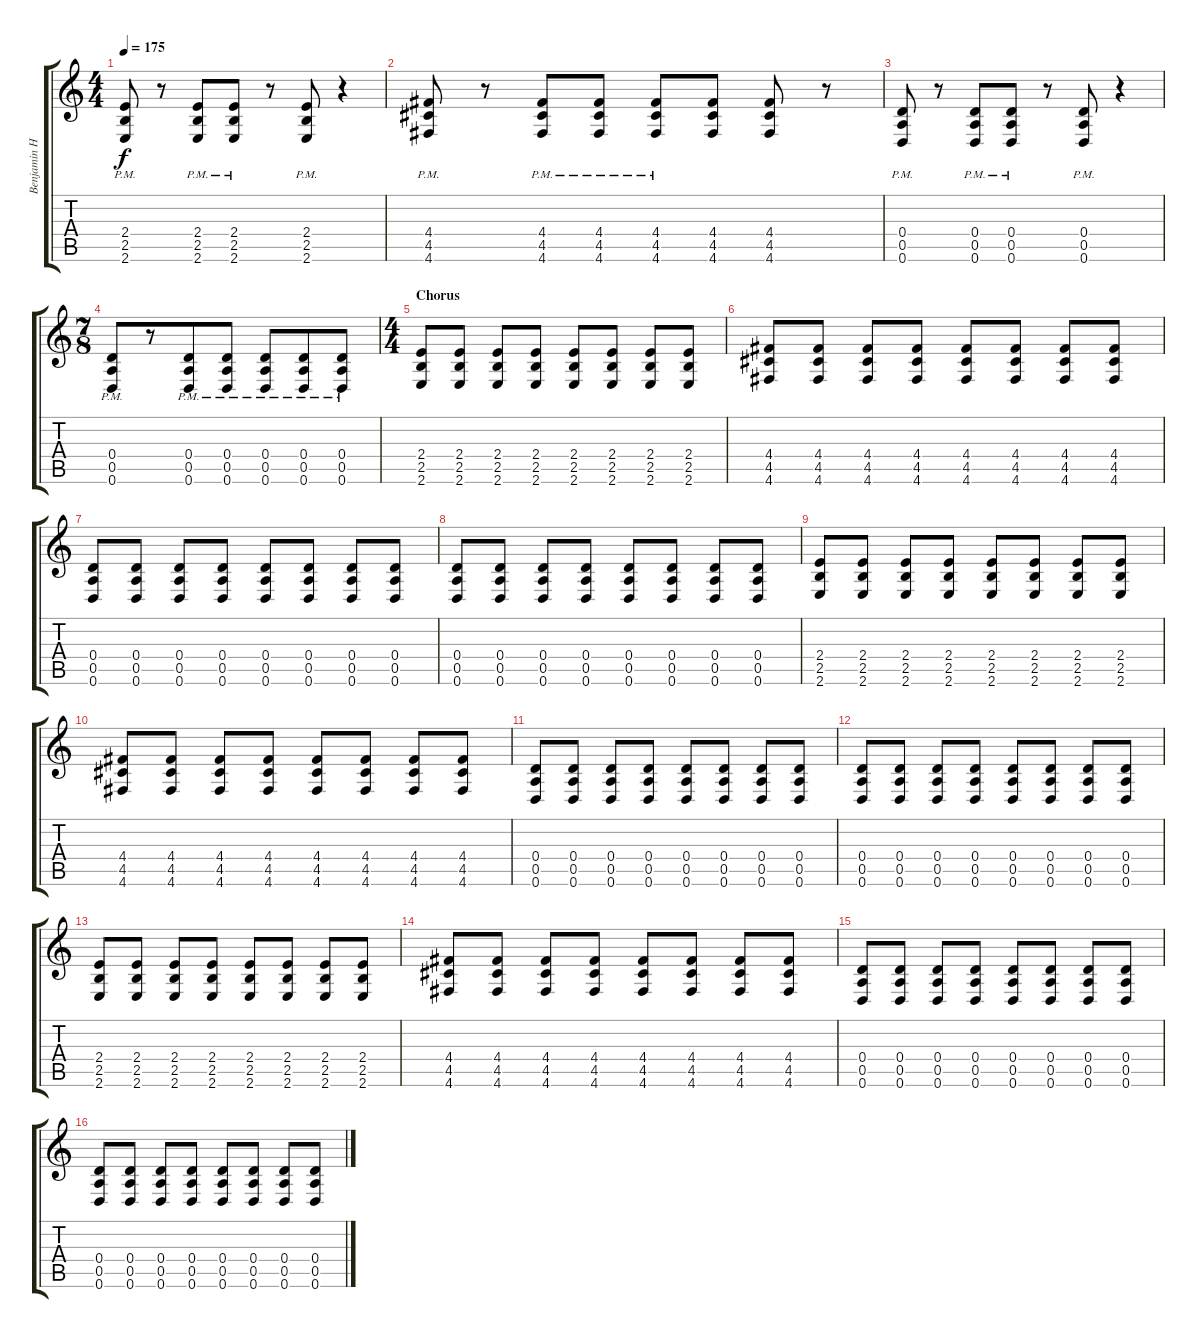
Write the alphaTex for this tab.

\track ("Benjamin Harper Guitar 2" "Benjamin H") {instrument distortionguitar}
\staff {score tabs}
\tuning (E4 B3 G3 D3 A2 D2) {hide}
\ts (4 4)
\tempo 175
\clef g2
\ks c
(2.4{pm} 2.5 2.6).8{dy f} r.8 (2.4{pm} 2.5 2.6).8 (2.4{pm} 2.5 2.6).8 r.8 (2.4{pm} 2.5 2.6).8 r.4 |
(4.4{pm} 4.5 4.6).8 r.8 (4.4{pm} 4.5{pm} 4.6).8 (4.4{pm} 4.5{pm} 4.6).8 (4.4 4.5{pm} 4.6).8 (4.4 4.5 4.6).8 (4.4 4.5 4.6).8 r.8 |
(0.4{pm} 0.5 0.6).8 r.8 (0.4{pm} 0.5 0.6).8 (0.4{pm} 0.5 0.6).8 r.8 (0.4{pm} 0.5 0.6).8 r.4 |
\ts (7 8)
(0.4{pm} 0.5 0.6).8 r.8 (0.4{pm} 0.5 0.6).8 (0.4{pm} 0.5 0.6).8 (0.4{pm} 0.5 0.6).8 (0.4{pm} 0.5 0.6).8 (0.4{pm} 0.5 0.6).8 |
\ts (4 4)
\section ("" "Chorus")
(2.4 2.5 2.6).8 (2.4 2.5 2.6).8 (2.4 2.5 2.6).8 (2.4 2.5 2.6).8 (2.4 2.5 2.6).8 (2.4 2.5 2.6).8 (2.4 2.5 2.6).8 (2.4 2.5 2.6).8 |
(4.4 4.5 4.6).8 (4.4 4.5 4.6).8 (4.4 4.5 4.6).8 (4.4 4.5 4.6).8 (4.4 4.5 4.6).8 (4.4 4.5 4.6).8 (4.4 4.5 4.6).8 (4.4 4.5 4.6).8 |
(0.4 0.5 0.6).8 (0.4 0.5 0.6).8 (0.4 0.5 0.6).8 (0.4 0.5 0.6).8 (0.4 0.5 0.6).8 (0.4 0.5 0.6).8 (0.4 0.5 0.6).8 (0.4 0.5 0.6).8 |
(0.4 0.5 0.6).8 (0.4 0.5 0.6).8 (0.4 0.5 0.6).8 (0.4 0.5 0.6).8 (0.4 0.5 0.6).8 (0.4 0.5 0.6).8 (0.4 0.5 0.6).8 (0.4 0.5 0.6).8 |
(2.4 2.5 2.6).8 (2.4 2.5 2.6).8 (2.4 2.5 2.6).8 (2.4 2.5 2.6).8 (2.4 2.5 2.6).8 (2.4 2.5 2.6).8 (2.4 2.5 2.6).8 (2.4 2.5 2.6).8 |
(4.4 4.5 4.6).8 (4.4 4.5 4.6).8 (4.4 4.5 4.6).8 (4.4 4.5 4.6).8 (4.4 4.5 4.6).8 (4.4 4.5 4.6).8 (4.4 4.5 4.6).8 (4.4 4.5 4.6).8 |
(0.4 0.5 0.6).8 (0.4 0.5 0.6).8 (0.4 0.5 0.6).8 (0.4 0.5 0.6).8 (0.4 0.5 0.6).8 (0.4 0.5 0.6).8 (0.4 0.5 0.6).8 (0.4 0.5 0.6).8 |
(0.4 0.5 0.6).8 (0.4 0.5 0.6).8 (0.4 0.5 0.6).8 (0.4 0.5 0.6).8 (0.4 0.5 0.6).8 (0.4 0.5 0.6).8 (0.4 0.5 0.6).8 (0.4 0.5 0.6).8 |
(2.4 2.5 2.6).8 (2.4 2.5 2.6).8 (2.4 2.5 2.6).8 (2.4 2.5 2.6).8 (2.4 2.5 2.6).8 (2.4 2.5 2.6).8 (2.4 2.5 2.6).8 (2.4 2.5 2.6).8 |
(4.4 4.5 4.6).8 (4.4 4.5 4.6).8 (4.4 4.5 4.6).8 (4.4 4.5 4.6).8 (4.4 4.5 4.6).8 (4.4 4.5 4.6).8 (4.4 4.5 4.6).8 (4.4 4.5 4.6).8 |
(0.4 0.5 0.6).8 (0.4 0.5 0.6).8 (0.4 0.5 0.6).8 (0.4 0.5 0.6).8 (0.4 0.5 0.6).8 (0.4 0.5 0.6).8 (0.4 0.5 0.6).8 (0.4 0.5 0.6).8 |
(0.4 0.5 0.6).8 (0.4 0.5 0.6).8 (0.4 0.5 0.6).8 (0.4 0.5 0.6).8 (0.4 0.5 0.6).8 (0.4 0.5 0.6).8 (0.4 0.5 0.6).8 (0.4 0.5 0.6).8
